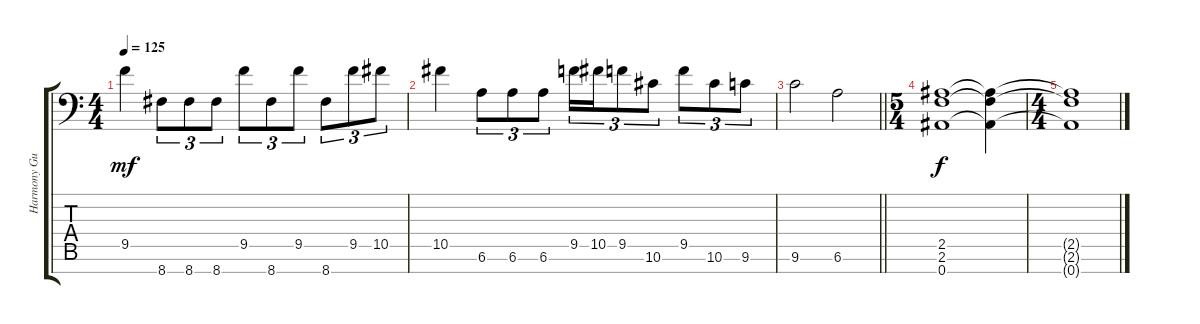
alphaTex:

\track ("Harmony Guitar" "Harmony Gu") {instrument distortionguitar}
\staff {score tabs}
\tuning (Eb4 Bb3 Gb3 Db3 Ab2 Eb2 Bb1) {hide}
\ts (4 4)
\tempo 125
\clef f4
\ks c
9.5.4{dy mf} 8.7.8{tu (3 2)} 8.7.8{tu (3 2)} 8.7.8{tu (3 2)} 9.5.8{tu (3 2)} 8.7.8{tu (3 2)} 9.5.8{tu (3 2)} 8.7.8{tu (3 2)} 9.5.8{tu (3 2)} 10.5.8{tu (3 2)} |
10.5.4 6.6.8{tu (3 2)} 6.6.8{tu (3 2)} 6.6.8{tu (3 2)} 9.5.16{tu (3 2)} 10.5.16{tu (3 2)} 9.5.8{tu (3 2)} 10.6.8{tu (3 2)} 9.5.8{tu (3 2)} 10.6.8{tu (3 2)} 9.6.8{tu (3 2)} |
\barLineRight lightlight
9.6.2 6.6.2 |
\ts (5 4)
(2.5 2.6 0.7).1{dy f} (2.5{t} 2.6{t} 0.7{t}).4 |
\ts (4 4)
(2.5{t} 2.6{t} 0.7{t}).1
